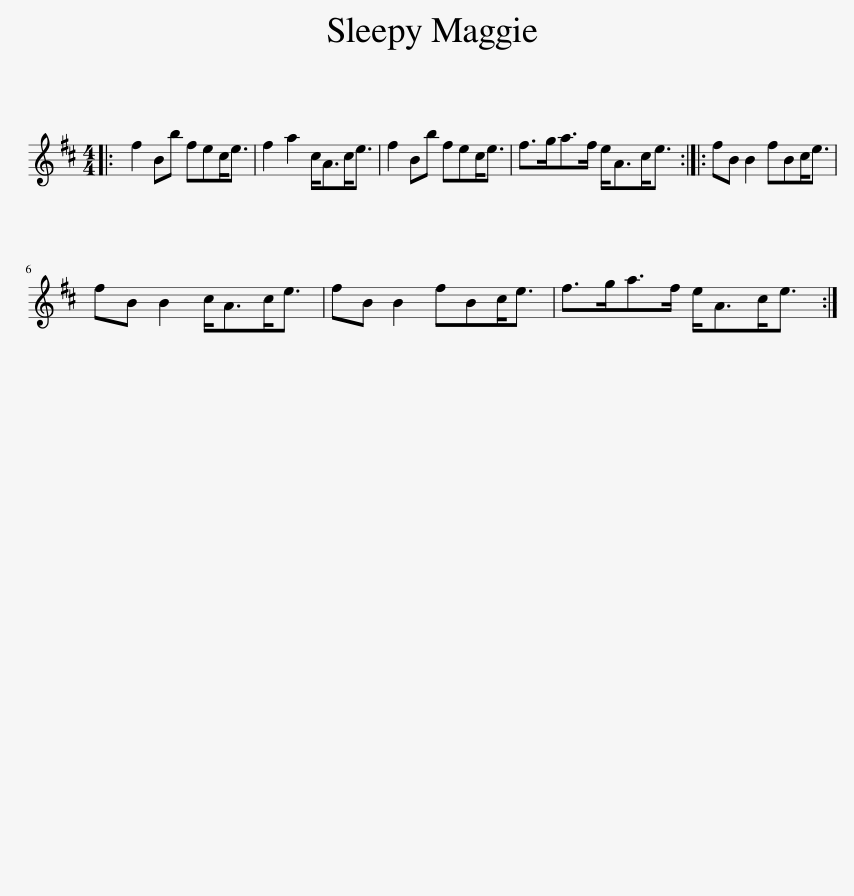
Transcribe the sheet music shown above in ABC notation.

X:1
L:1/8
M:4/4
I:linebreak $
K:Bmin
V:1 treble
V:1
|: f2 Bb fec<e | f2 a2 c<Ac<e | f2 Bb fec<e | f>ga>f e<Ac<e :: fB B2 fBc<e |$ %5
 fB B2 c<Ac<e | fB B2 fBc<e | f>ga>f e<Ac<e :| %8
